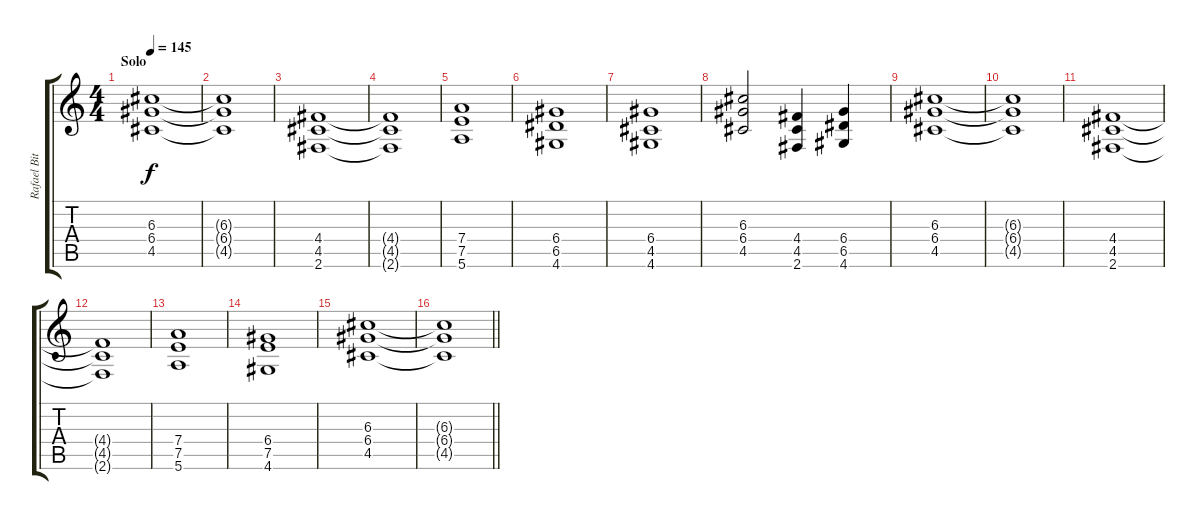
\track ("Rafael Bittencourt" "Rafael Bit") {instrument distortionguitar}
\staff {score tabs}
\tuning (E4 B3 G3 D3 A2 E2) {hide}
\ts (4 4)
\section ("" "Solo")
\tempo 145
\clef g2
\ks c
(6.3 6.4 4.5).1{dy f} |
(6.3{t} 6.4{t} 4.5{t}).1 |
(4.4 4.5 2.6).1 |
(4.4{t} 4.5{t} 2.6{t}).1 |
(7.4 7.5 5.6).1 |
(6.4 6.5 4.6).1 |
(6.4 4.5 4.6).1 |
(6.3 6.4 4.5).2 (4.4 4.5 2.6).4 (6.4 6.5 4.6).4 |
(6.3 6.4 4.5).1 |
(6.3{t} 6.4{t} 4.5{t}).1 |
(4.4 4.5 2.6).1 |
(4.4{t} 4.5{t} 2.6{t}).1 |
(7.4 7.5 5.6).1 |
(6.4 7.5 4.6).1 |
(6.3 6.4 4.5).1 |
\barLineRight lightlight
(6.3{t} 6.4{t} 4.5{t}).1
